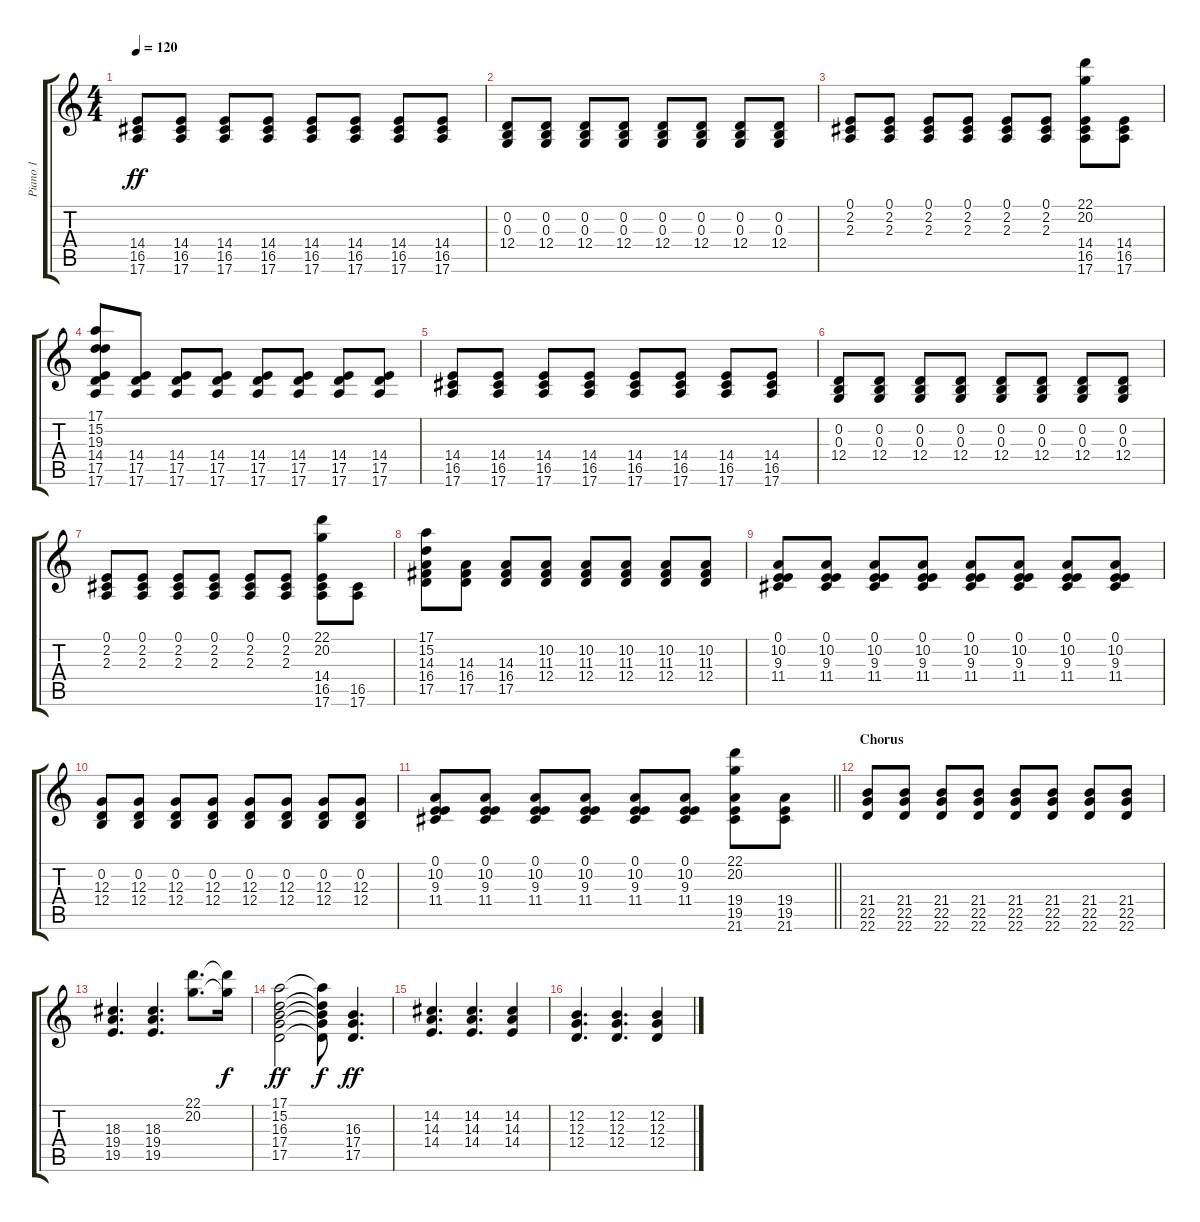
\track ("Piano 1" "Piano 1") {instrument brightacousticpiano}
\staff {score tabs}
\tuning (E4 B3 G3 D3 A2 E2) {hide}
\ts (4 4)
\tempo 120
\clef g2
\ks c
(14.4 16.5 17.6).8{dy ff} (14.4 16.5 17.6).8 (14.4 16.5 17.6).8 (14.4 16.5 17.6).8 (14.4 16.5 17.6).8 (14.4 16.5 17.6).8 (14.4 16.5 17.6).8 (14.4 16.5 17.6).8 |
(0.2 0.3 12.4).8 (0.2 0.3 12.4).8 (0.2 0.3 12.4).8 (0.2 0.3 12.4).8 (0.2 0.3 12.4).8 (0.2 0.3 12.4).8 (0.2 0.3 12.4).8 (0.2 0.3 12.4).8 |
(0.1 2.2 2.3).8 (0.1 2.2 2.3).8 (0.1 2.2 2.3).8 (0.1 2.2 2.3).8 (0.1 2.2 2.3).8 (0.1 2.2 2.3).8 (22.1 20.2 14.4 16.5 17.6).8 (14.4 16.5 17.6).8 |
(17.1 15.2 19.3 14.4 17.5 17.6).8 (14.4 17.5 17.6).8 (14.4 17.5 17.6).8 (14.4 17.5 17.6).8 (14.4 17.5 17.6).8 (14.4 17.5 17.6).8 (14.4 17.5 17.6).8 (14.4 17.5 17.6).8 |
(14.4 16.5 17.6).8 (14.4 16.5 17.6).8 (14.4 16.5 17.6).8 (14.4 16.5 17.6).8 (14.4 16.5 17.6).8 (14.4 16.5 17.6).8 (14.4 16.5 17.6).8 (14.4 16.5 17.6).8 |
(0.2 0.3 12.4).8 (0.2 0.3 12.4).8 (0.2 0.3 12.4).8 (0.2 0.3 12.4).8 (0.2 0.3 12.4).8 (0.2 0.3 12.4).8 (0.2 0.3 12.4).8 (0.2 0.3 12.4).8 |
(0.1 2.2 2.3).8 (0.1 2.2 2.3).8 (0.1 2.2 2.3).8 (0.1 2.2 2.3).8 (0.1 2.2 2.3).8 (0.1 2.2 2.3).8 (22.1 20.2 14.4 16.5 17.6).8 (16.5 17.6).8 |
(17.1 15.2 14.3 16.4 17.5).8 (14.3 16.4 17.5).8 (14.3 16.4 17.5).8 (10.2 11.3 12.4).8 (10.2 11.3 12.4).8 (10.2 11.3 12.4).8 (10.2 11.3 12.4).8 (10.2 11.3 12.4).8 |
(0.1 10.2 9.3 11.4).8 (0.1 10.2 9.3 11.4).8 (0.1 10.2 9.3 11.4).8 (0.1 10.2 9.3 11.4).8 (0.1 10.2 9.3 11.4).8 (0.1 10.2 9.3 11.4).8 (0.1 10.2 9.3 11.4).8 (0.1 10.2 9.3 11.4).8 |
(0.2 12.3 12.4).8 (0.2 12.3 12.4).8 (0.2 12.3 12.4).8 (0.2 12.3 12.4).8 (0.2 12.3 12.4).8 (0.2 12.3 12.4).8 (0.2 12.3 12.4).8 (0.2 12.3 12.4).8 |
\barLineRight lightlight
(0.1 10.2 9.3 11.4).8 (0.1 10.2 9.3 11.4).8 (0.1 10.2 9.3 11.4).8 (0.1 10.2 9.3 11.4).8 (0.1 10.2 9.3 11.4).8 (0.1 10.2 9.3 11.4).8 (22.1 20.2 19.4 19.5 21.6).8 (19.4 19.5 21.6).8 |
\section ("" "Chorus")
(21.4 22.5 22.6).8 (21.4 22.5 22.6).8 (21.4 22.5 22.6).8 (21.4 22.5 22.6).8 (21.4 22.5 22.6).8 (21.4 22.5 22.6).8 (21.4 22.5 22.6).8 (21.4 22.5 22.6).8 |
(18.3 19.4 19.5).4{d} (18.3 19.4 19.5).4{d} (22.1 20.2).8{d} (22.1{t} 20.2{t}).16{dy f} |
(17.1 15.2 16.3 17.4 17.5).2{dy ff} (17.1{t} 15.2{t} 16.3{t} 17.4{t} 17.5{t}).8{dy f} (16.3 17.4 17.5).4{d dy ff} |
(14.2 14.3 14.4).4{d} (14.2 14.3 14.4).4{d} (14.2 14.3 14.4).4 |
(12.2 12.3 12.4).4{d} (12.2 12.3 12.4).4{d} (12.2 12.3 12.4).4
